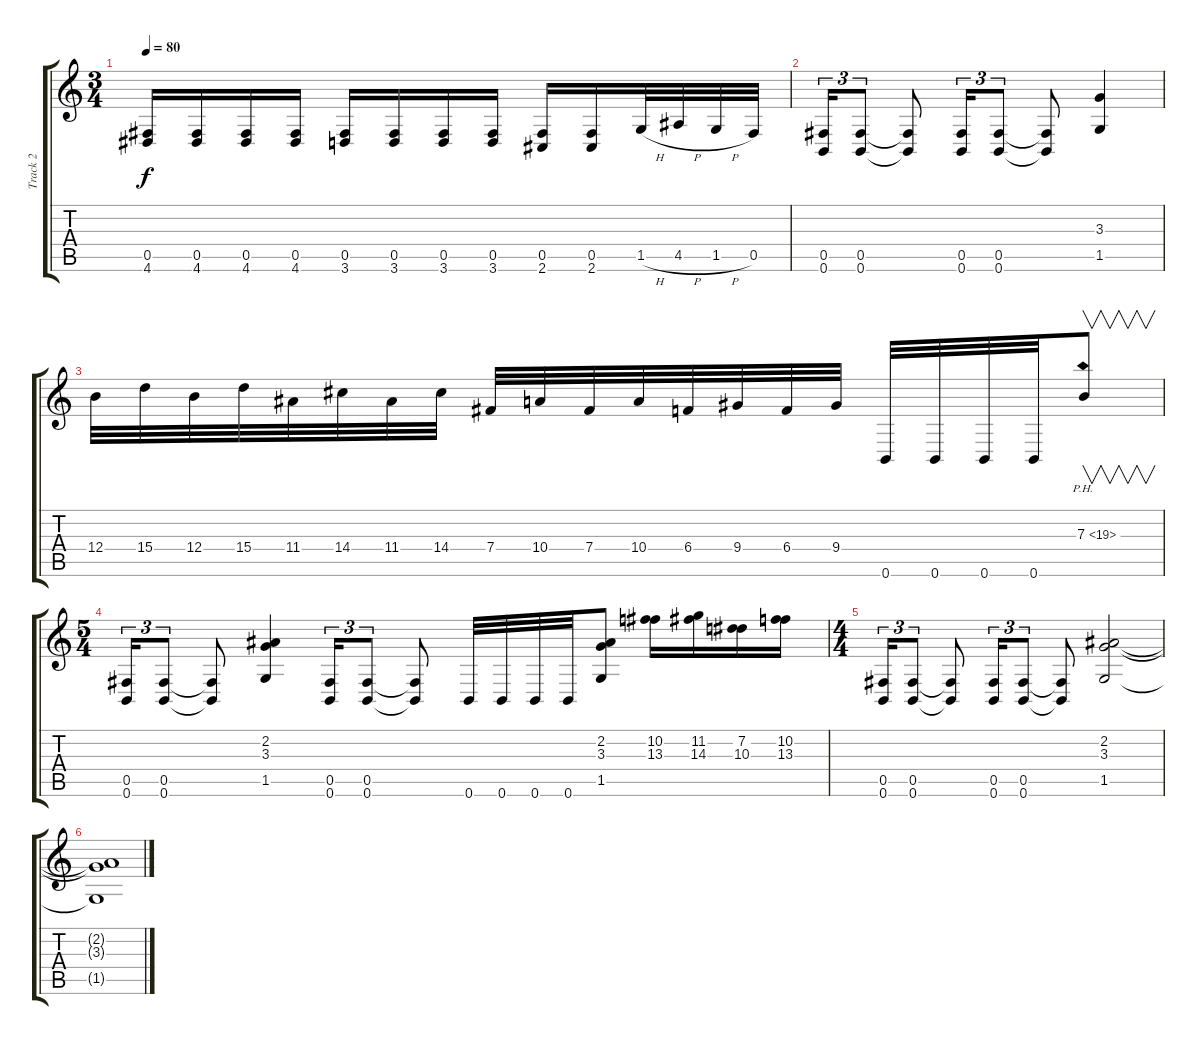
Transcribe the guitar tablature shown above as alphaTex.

\track ("Track 2" "Track 2") {instrument distortionguitar}
\staff {score tabs}
\tuning (Db4 Ab3 E3 B2 Gb2 B1) {hide}
\ts (3 4)
\tempo 80
\clef g2
\ks c
(0.5 4.6).16{dy f} (0.5 4.6).16 (0.5 4.6).16 (0.5 4.6).16 (0.5 3.6).16 (0.5 3.6).16 (0.5 3.6).16 (0.5 3.6).16 (0.5 2.6).16 (0.5 2.6).16 1.5{h}.32 4.5{h}.32 1.5{h}.32 0.5.32 |
(0.5 0.6).16{tu (3 2)} (0.5 0.6).8{tu (3 2)} (0.5{t} 0.6{t}).8 (0.5 0.6).16{tu (3 2)} (0.5 0.6).8{tu (3 2)} (0.5{t} 0.6{t}).8 (3.3 1.5).4 |
12.4.32 15.4.32 12.4.32 15.4.32 11.4.32 14.4.32 11.4.32 14.4.32 7.4.32 10.4.32 7.4.32 10.4.32 6.4.32 9.4.32 6.4.32 9.4.32 0.6.32 0.6.32 0.6.32 0.6.32 7.3{ph 12}.8{v} |
\ts (5 4)
(0.5 0.6).16{tu (3 2)} (0.5 0.6).8{tu (3 2)} (0.5{t} 0.6{t}).8 (2.2 3.3 1.5).4 (0.5 0.6).16{tu (3 2)} (0.5 0.6).8{tu (3 2)} (0.5{t} 0.6{t}).8 0.6.32 0.6.32 0.6.32 0.6.32 (2.2 3.3 1.5).8 (10.2 13.3).16 (11.2 14.3).16 (7.2 10.3).16 (10.2 13.3).16 |
\ts (4 4)
(0.5 0.6).16{tu (3 2)} (0.5 0.6).8{tu (3 2)} (0.5{t} 0.6{t}).8 (0.5 0.6).16{tu (3 2)} (0.5 0.6).8{tu (3 2)} (0.5{t} 0.6{t}).8 (2.2 3.3 1.5).2 |
(2.2{t} 3.3{t} 1.5{t}).1
